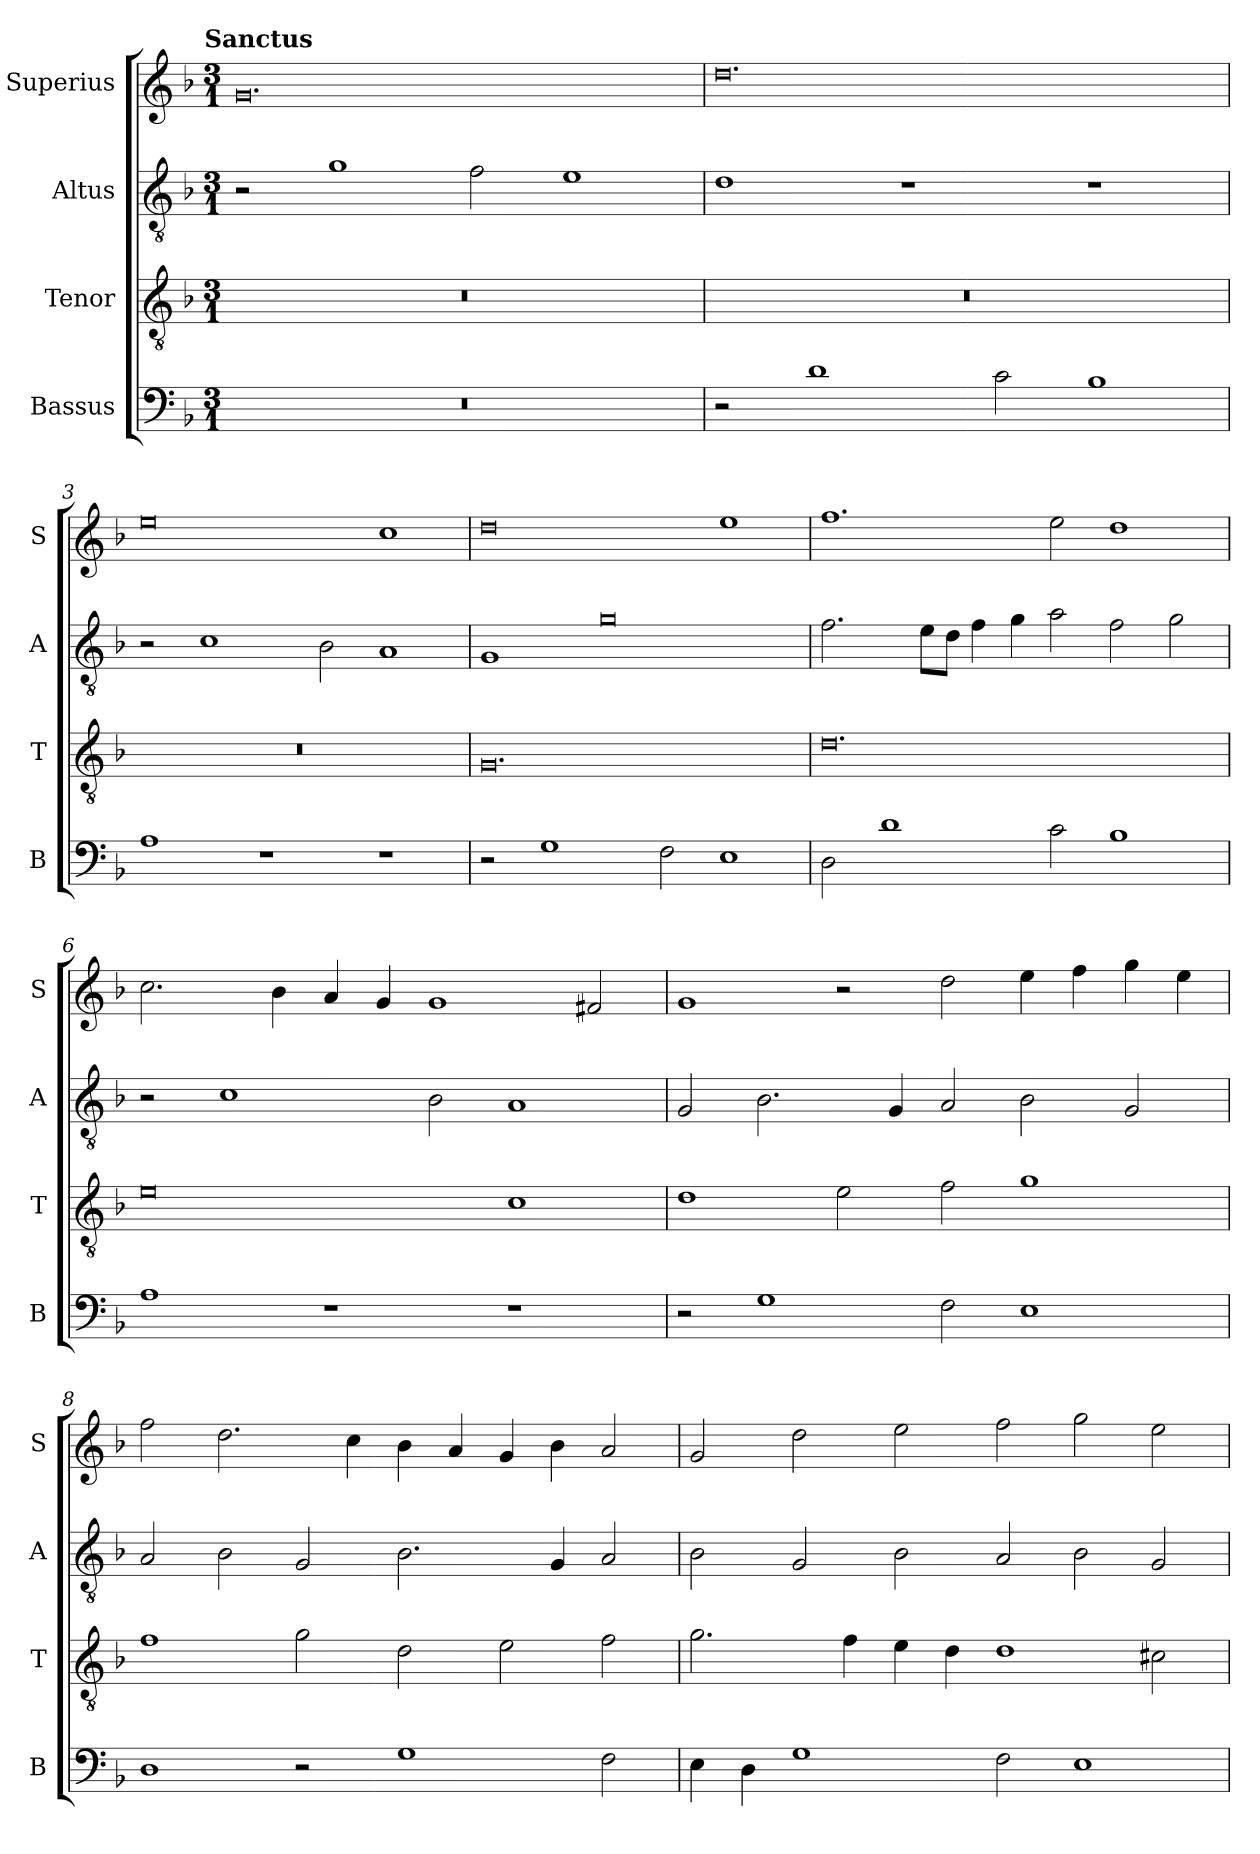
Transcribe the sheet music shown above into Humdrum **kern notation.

**kern	**kern	**kern	**kern
*part4	*part3	*part2	*part1
*staff4	*staff3	*staff2	*staff1
*I"Bassus	*I"Tenor	*I"Altus	*I"Superius
*I'B	*I'T	*I'A	*I'S
*clefF4	*clefGv2	*clefGv2	*clefG2
*k[b-]	*k[b-]	*k[b-]	*k[b-]
!!LO:TX:omd:t=Sanctus
*M3/1	*M3/1	*M3/1	*M3/1
=1	=1	=1	=1
0.r	0.r	2r	0.g
.	.	1g	.
.	.	2f\	.
.	.	1e	.
=2	=2	=2	=2
2r	0.r	1d	0.dd
1d	.	.	.
.	.	1r	.
2c\	.	.	.
1B-	.	1r	.
=3	=3	=3	=3
1A	0.r	2r	0ee
.	.	1c	.
1r	.	.	.
.	.	2B-\	.
1r	.	1A	1cc
=4	=4	=4	=4
2r	0.G	1G	0dd
1G	.	.	.
.	.	0g	.
2F\	.	.	.
1E	.	.	1ee
=5	=5	=5	=5
2D\	0.d	2.f\	1.ff
1d	.	.	.
.	.	8e\L	.
.	.	8d\J	.
.	.	4f\	.
.	.	4g\	.
2c\	.	2a\	2ee\
1B-	.	2f\	1dd
.	.	2g\	.
=6	=6	=6	=6
1A	0e	2r	2.cc\
.	.	1c	.
.	.	.	4b-\
1r	.	.	4a/
.	.	.	4g/
.	.	2B-\	1g
1r	1c	1A	.
.	.	.	2f#X/
=7	=7	=7	=7
2r	1d	2G/	1g
1G	.	2.B-\	.
.	2e\	.	2r
.	.	4G/	.
2F\	2f\	2A/	2dd\
1E	1g	2B-\	4ee\
.	.	.	4ff\
.	.	2G/	4gg\
.	.	.	4ee\
=8	=8	=8	=8
1D	1f	2A/	2ff\
.	.	2B-\	2.dd\
2r	2g\	2G/	.
.	.	.	4cc\
1G	2d\	2.B-\	4b-\
.	.	.	4a/
.	2e\	.	4g/
.	.	4G/	4b-\
2F\	2f\	2A/	2a/
=9	=9	=9	=9
4E\	2.g\	2B-\	2g/
4D\	.	.	.
1G	.	2G/	2dd\
.	4f\	.	.
.	4e\	2B-\	2ee\
.	4d\	.	.
2F\	1d	2A/	2ff\
1E	.	2B-\	2gg\
.	2c#X\	2G/	2ee\
=	=	=	=
*-	*-	*-	*-
